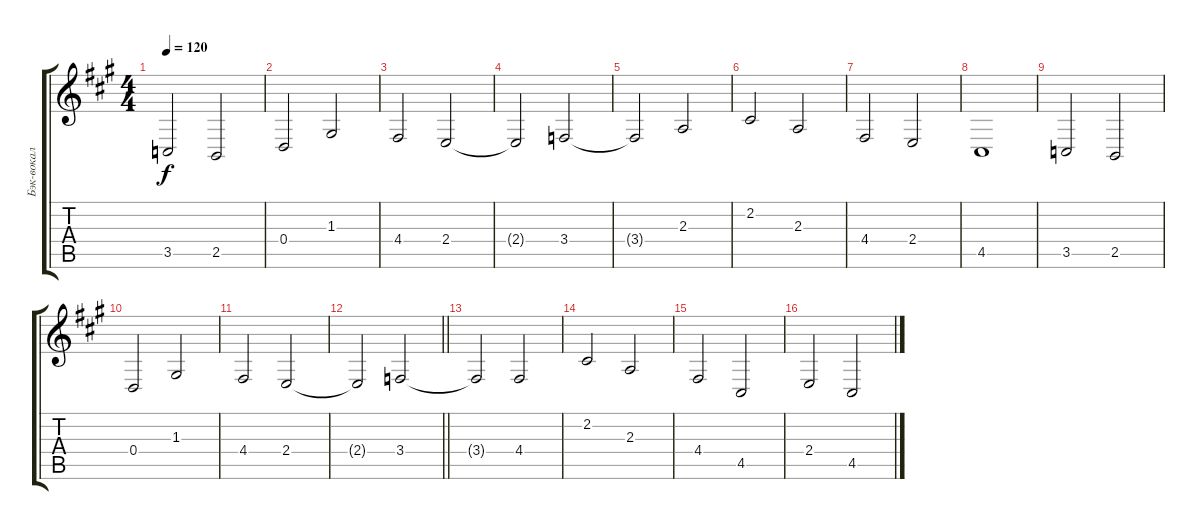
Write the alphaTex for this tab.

\track ("Бэк-вокал" "Бэк-вокал") {instrument choiraahs}
\staff {score tabs}
\tuning (E4 B3 G3 D3 A2 E2) {hide}
\ts (4 4)
\tempo 120
\clef g2
\ks f#minor
3.5.2{dy f} 2.5.2 |
0.4.2 1.3.2 |
4.4.2 2.4.2 |
2.4{t}.2 3.4.2 |
3.4{t}.2 2.3.2{volume 13} |
2.2.2 2.3.2 |
4.4.2 2.4.2 |
4.5.1 |
3.5.2 2.5.2 |
0.4.2 1.3.2 |
4.4.2 2.4.2 |
\barLineRight lightlight
2.4{t}.2 3.4.2 |
3.4{t}.2 4.4.2 |
2.2.2 2.3.2 |
4.4.2 4.5.2 |
2.4.2 4.5.2
